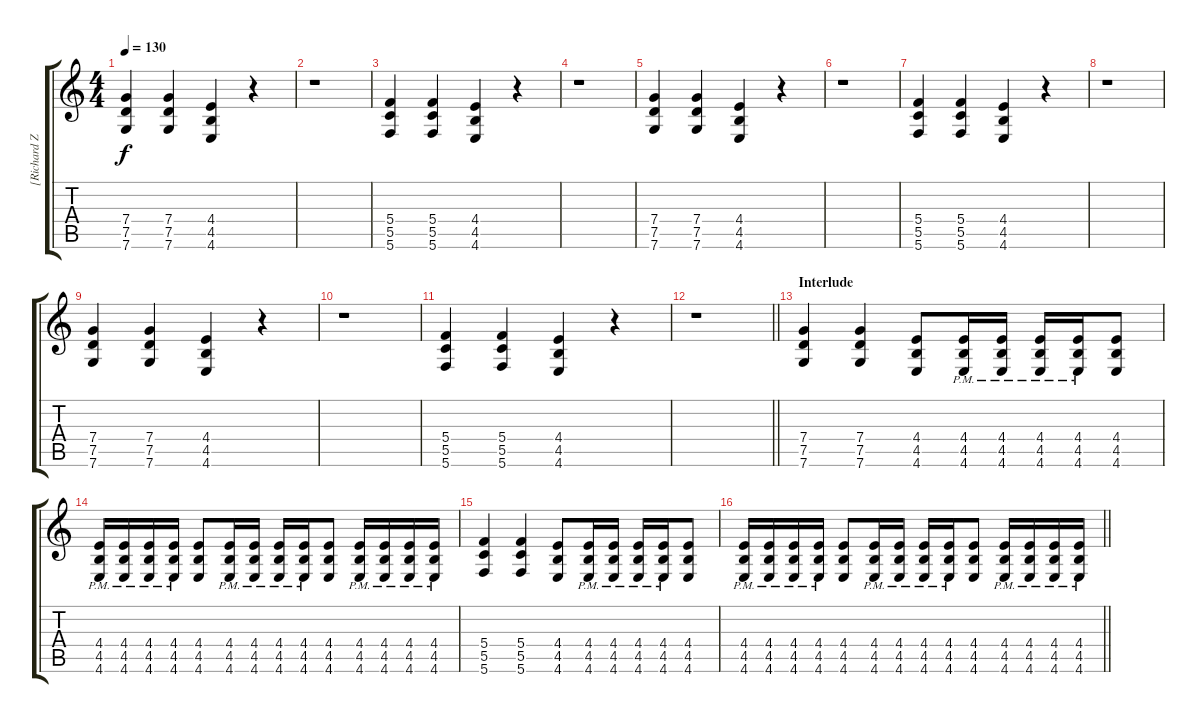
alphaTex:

\track ("[Richard Z Kruspe]  Guitar 1" "[Richard Z") {instrument distortionguitar}
\staff {score tabs}
\tuning (D4 A3 F3 C3 G2 C2) {hide}
\ts (4 4)
\tempo 130
\clef g2
\ks c
(7.4 7.5 7.6).4{dy f} (7.4 7.5 7.6).4 (4.4 4.5 4.6).4 r.4 |
r.1 |
(5.4 5.5 5.6).4 (5.4 5.5 5.6).4 (4.4 4.5 4.6).4 r.4 |
r.1 |
(7.4 7.5 7.6).4 (7.4 7.5 7.6).4 (4.4 4.5 4.6).4 r.4 |
r.1 |
(5.4 5.5 5.6).4 (5.4 5.5 5.6).4 (4.4 4.5 4.6).4 r.4 |
r.1 |
(7.4 7.5 7.6).4 (7.4 7.5 7.6).4 (4.4 4.5 4.6).4 r.4 |
r.1 |
(5.4 5.5 5.6).4 (5.4 5.5 5.6).4 (4.4 4.5 4.6).4 r.4 |
\barLineRight lightlight
r.1 |
\section ("" "Interlude")
(7.4 7.5 7.6).4 (7.4 7.5 7.6).4 (4.4 4.5 4.6).8 (4.4{pm} 4.5{pm} 4.6{pm}).16 (4.4{pm} 4.5{pm} 4.6{pm}).16 (4.4{pm} 4.5{pm} 4.6{pm}).16 (4.4{pm} 4.5{pm} 4.6{pm}).16 (4.4 4.5 4.6).8 |
(4.4{pm} 4.5{pm} 4.6{pm}).16 (4.4{pm} 4.5{pm} 4.6{pm}).16 (4.4{pm} 4.5{pm} 4.6{pm}).16 (4.4{pm} 4.5{pm} 4.6{pm}).16 (4.4 4.5 4.6).8 (4.4{pm} 4.5{pm} 4.6{pm}).16 (4.4{pm} 4.5{pm} 4.6{pm}).16 (4.4{pm} 4.5{pm} 4.6{pm}).16 (4.4{pm} 4.5{pm} 4.6{pm}).16 (4.4 4.5 4.6).8 (4.4{pm} 4.5{pm} 4.6{pm}).16 (4.4{pm} 4.5{pm} 4.6{pm}).16 (4.4{pm} 4.5{pm} 4.6{pm}).16 (4.4{pm} 4.5{pm} 4.6{pm}).16 |
(5.4 5.5 5.6).4 (5.4 5.5 5.6).4 (4.4 4.5 4.6).8 (4.4{pm} 4.5{pm} 4.6{pm}).16 (4.4{pm} 4.5{pm} 4.6{pm}).16 (4.4{pm} 4.5{pm} 4.6{pm}).16 (4.4{pm} 4.5{pm} 4.6{pm}).16 (4.4 4.5 4.6).8 |
\barLineRight lightlight
(4.4{pm} 4.5{pm} 4.6{pm}).16 (4.4{pm} 4.5{pm} 4.6{pm}).16 (4.4{pm} 4.5{pm} 4.6{pm}).16 (4.4{pm} 4.5{pm} 4.6{pm}).16 (4.4 4.5 4.6).8 (4.4{pm} 4.5{pm} 4.6{pm}).16 (4.4{pm} 4.5{pm} 4.6{pm}).16 (4.4{pm} 4.5{pm} 4.6{pm}).16 (4.4{pm} 4.5{pm} 4.6{pm}).16 (4.4 4.5 4.6).8 (4.4{pm} 4.5{pm} 4.6{pm}).16 (4.4{pm} 4.5{pm} 4.6{pm}).16 (4.4{pm} 4.5{pm} 4.6{pm}).16 (4.4{pm} 4.5{pm} 4.6{pm}).16
